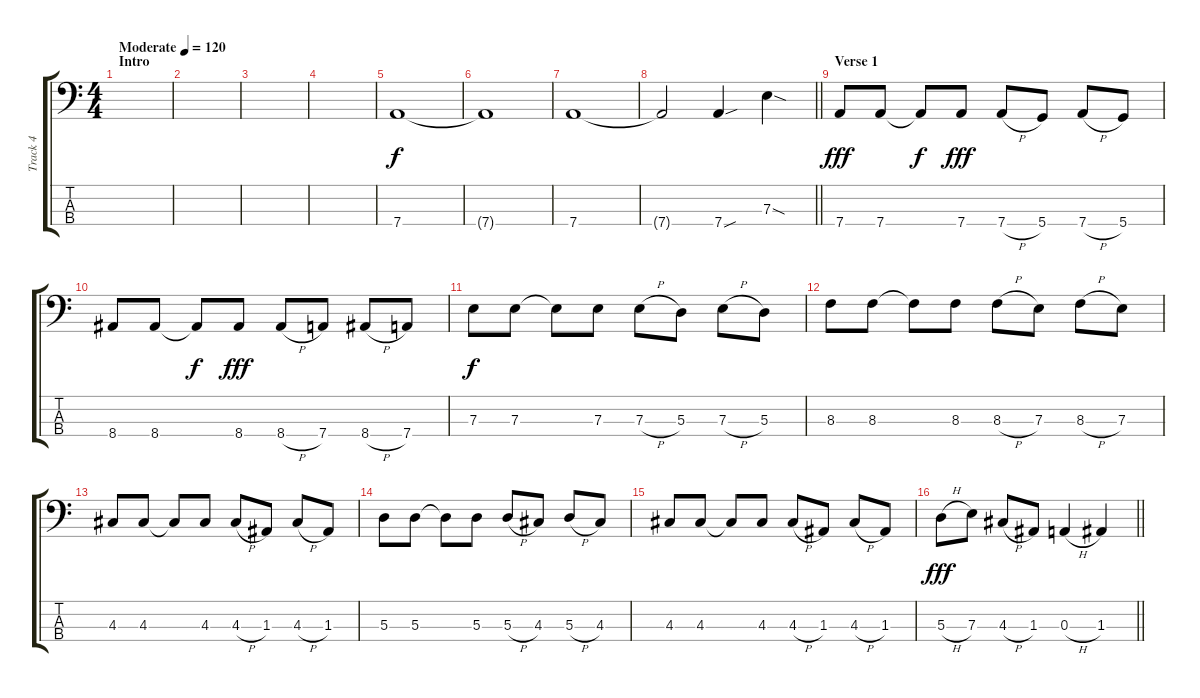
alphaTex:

\track ("Track 4" "Track 4") {instrument electricbassfinger}
\staff {score tabs}
\tuning (G2 D2 A1 D1) {hide}
\ts (4 4)
\section ("" "Intro")
\tempo (120 "Moderate")
\clef f4
\ks c
|
|
|
|
7.4.1 |
7.4{t}.1 |
7.4.1 |
\barLineRight lightlight
7.4{t}.2 7.4{sou}.4 7.3{sod}.4 |
\section ("" "Verse 1")
7.4.8{dy fff} 7.4.8 7.4{t}.8{dy f} 7.4.8{dy fff} 7.4{h}.8 5.4.8 7.4{h}.8 5.4.8 |
8.4.8 8.4.8 8.4{t}.8{dy f} 8.4.8{dy fff} 8.4{h}.8 7.4.8 8.4{h}.8 7.4.8 |
7.3.8{dy f} 7.3.8 7.3{t}.8 7.3.8 7.3{h}.8 5.3.8 7.3{h}.8 5.3.8 |
8.3.8 8.3.8 8.3{t}.8 8.3.8 8.3{h}.8 7.3.8 8.3{h}.8 7.3.8 |
4.3.8 4.3.8 4.3{t}.8 4.3.8 4.3{h}.8 1.3.8 4.3{h}.8 1.3.8 |
5.3.8 5.3.8 5.3{t}.8 5.3.8 5.3{h}.8 4.3.8 5.3{h}.8 4.3.8 |
4.3.8 4.3.8 4.3{t}.8 4.3.8 4.3{h}.8 1.3.8 4.3{h}.8 1.3.8 |
\barLineRight lightlight
5.3{h}.8{dy fff} 7.3.8 4.3{h}.8 1.3.8 0.3{h}.4 1.3.4
